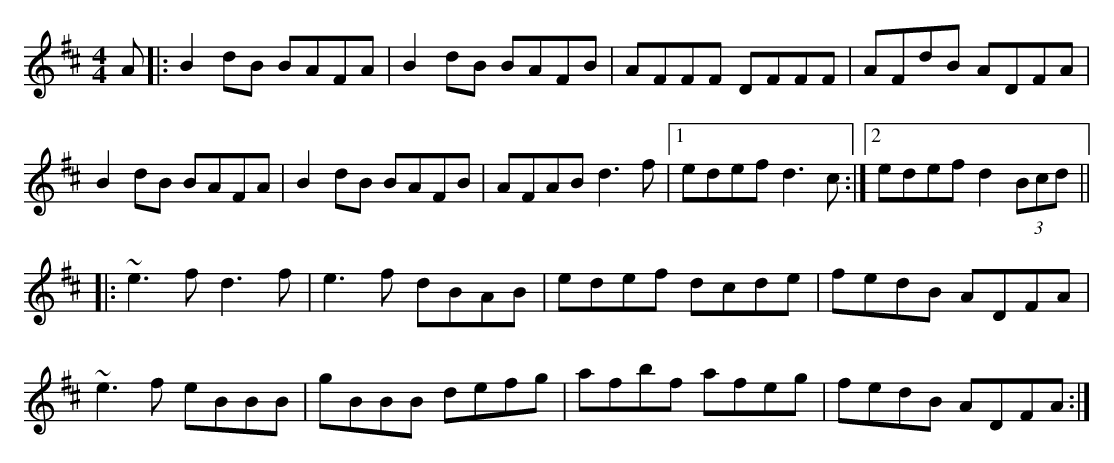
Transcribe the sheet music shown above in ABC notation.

X:1
M:4/4
K:D
A|:B2 dB BAFA|B2 dB BAFB|AFFF DFFF|AFdB ADFA|
B2dB BAFA|B2 dB BAFB|AFAB d3f|1 edef d3c:|2 edef d2(3Bcd||
|:~e3 f d3f|e3f dBAB|edef dcde|fedB ADFA|
~e3 f eBBB|gBBB defg|afbf afeg|fedB ADFA:|
